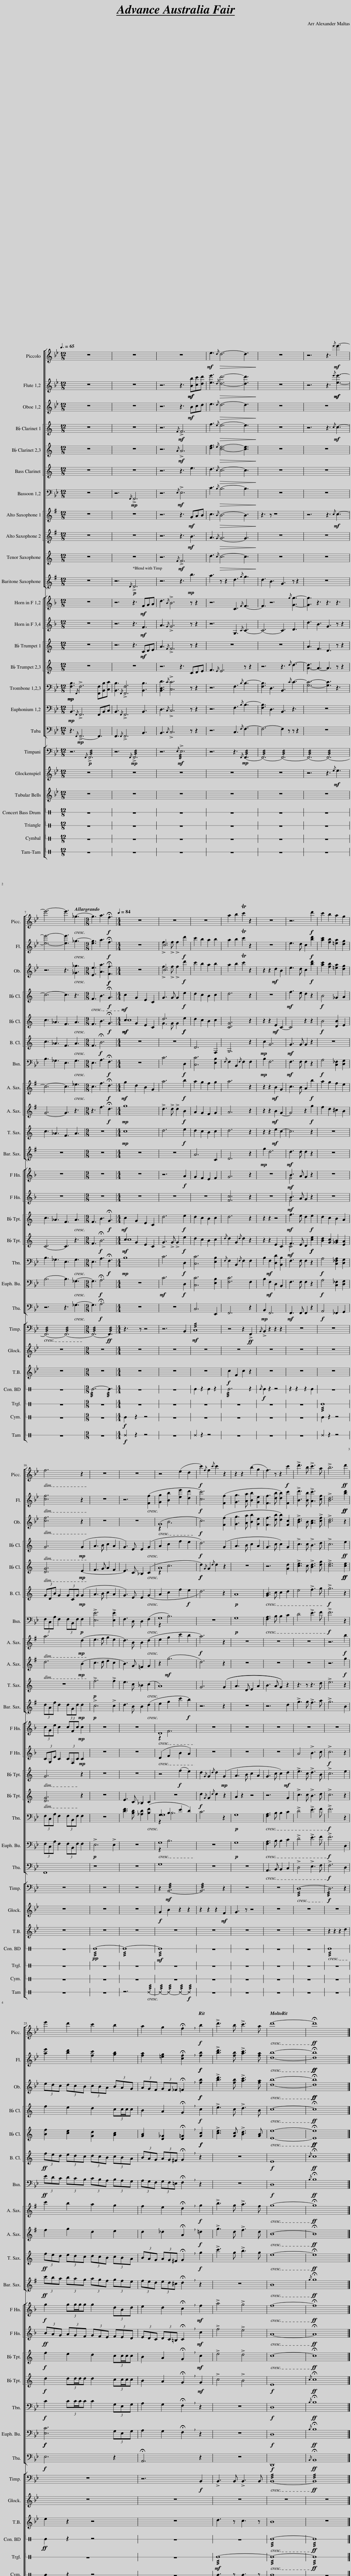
X:1
%%score [ 1 ( 2 3 ) ( 4 5 ) [ 6 ( 7 8 ) 9 ] ( 10 11 ) [ 12 13 ] 14 15 ] [ [ ( 16 17 ) ( 18 19 ) ] [ 20 ( 21 22 ) ] ( 23 24 25 ) ( 26 27 ) 28 ] [ 29 30 31 32 33 34 35 ]
L:1/8
Q:3/8=65
M:12/8
I:linebreak $
K:Bb
V:1 treble transpose=12
V:2 treble
V:3 treble
V:4 treble
V:5 treble
V:6 treble transpose=-2
V:7 treble transpose=-2
V:8 treble transpose="-2 "
V:9 treble transpose=-14
V:10 bass
V:11 bass
V:12 treble transpose=-9
V:13 treble transpose=-9
V:14 treble transpose=-14
V:15 treble transpose=-21
V:16 treble transpose=-7
V:17 treble transpose="-7 "
V:18 treble transpose=-7
V:19 treble transpose="-7 "
V:20 treble transpose=-2
V:21 treble transpose=-2
V:22 treble transpose="-2 "
V:23 bass
V:24 bass
V:25 bass
V:26 bass
V:27 bass
V:28 bass
V:29 bass
V:30 treble transpose=24
V:31 treble
V:32 perc stafflines=1
K:none
V:33 perc stafflines=1
K:none
V:34 perc stafflines=1
K:none
V:35 perc stafflines=1
K:none
V:1
 z12 | z12 | z12 |!mf! e3!>(!{/d} d6- d3!>)! | z12 | %5
 z6 z3!mf!{/e'} e'3- |$ e'6- e'3 _g3- |[M:9/8] g3 a3!f! !fermata!f3 |[M:4/4][Q:1/4=84] z8 | z8 | %10
 z8 | a2 b2 Tc'2 z2 | z8 | z6!f! d'2 | c'2 b2 a2 g2 |$ %15
 f6 z2 | z8 | z8 | z4 (e2 d2 |!f! c'2){/f} f2{/c'} c'2 z2 | %20
 z2 z2 (b2 g2 | f3) z z2!f! c'2 | !>!d'3 b !>!c'3 a | !>!b6!ff! d'2 |$ e'2 d'2 c'2 b2 | %25
 a2 g2 !breath!!fermata!f2!f! b2 | !>!d'3 b !>!c'3 a | d'8- |!ff! !fermata!d'8 |] %29
V:2
 z12 | z12 | z6 z3!mf!!mf! [Bb][cc'][dd'] | [ee']3!>(!{/d} [dd']6- [dd']3!>)! | z12 | %5
 z6 z3!mf!!mf!{/e'} [ee']3- |$ [ee']6- [ee']3 _g3- |[M:9/8] [eg]3 a3!f! !fermata!f3 |[M:4/4] z8 | c6!f! d'2 | %10
 c'2 b2 a2 b2 | a2 b2 Tc'2 z2 | z8 | e3 d c2!f! [bd']2 | [ac']2 [fb]2 [=ea]2 [dg]2 |$ %15
 [cf]6 z2 | z8 | z6 ([Ff]2 | [Gg]2 [Bb]2 [ee']2 [dd']2 |!f! [cc']6) ([Ff]2 | %20
 [Gg]3 [Aa] [Bb]2 [Ge]2 | [Ff]3 [db] [db]2) [Fc']2 | !>![Bd']3 [Bb] !>![Ac']3 [cf] | !>![Bd]6!ff!!ff! [bd']2 |$ [ae']2 [bd']2 [fc']2 [gb]2 | %25
 [fa]2 [=eg]2 !breath!!fermata![cf]2!f!!f! [fb]2 | !>![bd']3 [fb] !>![ac']3 [fa] | [db]8- |!ff!!ff! !fermata![db]8 |] %29
V:3
 x12 | x12 | x12 | x12 | x12 | %5
 x12 |$ x12 |[M:9/8] x9 |[M:4/4] x8 | !>!f3 !>!f !>!f2 x2 | %10
 x8 | x8 | x8 | x8 | x8 |$ %15
 x8 | x8 | x8 | x8 | x8 | %20
 x8 | x8 | x8 | x8 |$ x8 | %25
 x8 | x8 | x8 | x8 |] %29
V:4
 z12 | z12 | z6 z3!mf! Bcd | e3!>(!{/d} d6- d3!>)! | z12 | %5
 z12 |$ z6 z3 [_G_g]3 |[M:9/8] [Ee]3 [Aa]3!f!!f! !fermata![Ff]3 |[M:4/4] z8 | c6!f! d'2 | %10
 c'2 b2 a2 b2 | a2 b2 Tc'2 z2 | z2 z2!mf! d2 B2 | e3 d c2!f! [bd']2 | [ac']2 [fb]2 [=ea]2 [dg]2 |$ %15
 [cf]6 z2 | z8 | z8 | (G8 |!f! c6) ([Ff]2 | %20
 [Gg]3 [Aa] [Bb]2 [Ge]2 | [Ff]3 [db] [db]2) [Fc]2 | !>![Bd]3 B [Ac]3 !>![cf] | !>![Bd]6 z2 |$ (3edc (3dcB (3cBA (3BAG | %25
 (3AGF (3GF_F !breath!!fermata!=F2!f!!f! [fb]2 | !>![bd']3 [fb] !>![ac']3 [fa] | [db]8- |!ff!!ff! !fermata![db]8 |] %29
V:5
 x12 | x12 | x12 | x12 | x12 | %5
 x12 |$ x12 |[M:9/8] x9 |[M:4/4] x8 | !>!f3 !>!f !>!f2 x2 | %10
 x8 | x8 | x8 | x8 | x8 |$ %15
 x8 | x8 | x8 | z2 B6 | x8 | %20
 x8 | x8 | x8 | x8 |$ x8 | %25
 x8 | x8 | x8 | x8 |] %29
V:6
[K:C] z12 | z12 | z6!mf!{/F} !>!F6 | f3!>(!{/e} e6- e3!>)! | z12 | %5
 z6 z3!mf!{/c} c3- |$ c6- c3 z3 |[M:9/8] F3 B3!f! !fermata!G3 |[M:4/4]!mf! c2 G2 E2 C2 | G3 G G2!f! e2 | %10
 d2 c2 B2 c2 | d6 z2 | z8 |!mf! f3 e d2 z2 |!f! B4 _G2 A2 |$ %15
 G6!mp! (G2 | A3 B c2 A2 | G3) E E2 (G2 | A2 c2 f2 e2 |!f! d6) (G2 | %20
 A3 B c2 A2 | G3 c c2) G2 | !>!c3 c !>!B3 d | !>!c6!ff! e2 |$ f2 e2 d2 (3:2:4cc/c/c | %25
 B2 A2 !breath!!fermata!G2!f! c2 | !>!e3 c !>!d3 B | c8- |!ff! !fermata!c8 |] %29
V:7
[K:C] z12 | z12 | z6!mf!{/A} !>!A6 | [df]3!>(!{/e} [ce]6- [ce]3!>)! | z12 | %5
 z12 |$ c3 _A3 F3 A3 |[M:9/8] F3 B3!f! !fermata!G3 |[M:4/4]!mf!!mf! c2 G2 E2 C2 | d6!f!!f! e2 | %10
 d2 c2 B2 c2 | [CG]6 z2 | z2 z2!mf! E2 C2- | C4 z2 z2 |!f! B4 [DB]2 E2 |$ %15
 [DG]6!mp! E2- | F3 G A2 F2 | E3 C _B,2 (C2 | A8 |!f!!f! d2){/G} G2{/d} d2 z2 | %20
 z8 | z6 [Gd]2 | !>![ce]3 c !>![Bd]3 [dg] | !>![ce]6!ff!!ff! [ce]2 |$ [Bf]2 [ce]2 [Gd]2 [Ac]2 | %25
 [GB]2 [D_G]2 !breath!!fermata![D=G]2!f!!f! [Gc]2 | !>![ce]3 [Gc] !>![Bd]3 [GB] | [Ee]8- |!ff!!ff! !fermata![Ee]8 |] %29
V:8
[K:C] x12 | x12 | x12 | x12 | x12 | %5
 x12 |$ x12 |[M:9/8] x9 |[M:4/4] c8 | G3 G G2 x2 | %10
 x8 | x8 | x8 | x8 | x8 |$ %15
 x8 | x8 | x8 | z2 c6 | x8 | %20
 x8 | x8 | x8 | x8 |$ x8 | %25
 x8 | x8 | x8 | x8 |] %29
V:9
[K:C] z12 | z12 | z6 z3 e3 | d3!>(!{/c} c6- c3!>)! | z12 | %5
 z12 |$ c3 _A3 F3 A3 |[M:9/8] F3!f! !fermata!B6 |[M:4/4] z8 | z8 | %10
 D6 F,2 | G,6 z2 |!mp! c2 G6 |!mf! G3 G G2 z2 | z8 |$ %15
 (3GDB G2 (3GCG!mp! (G2 | A3 B c2 A2 | G3) E E2 (G2 | A2 c2 f2!f! e2) | d6 z2 | %20
!p! A8 | [GB]3 c c2 d2 | e4 !>!f3 g |!f! !>!g6 z2 |$!ff! (3fed (3edc (3dcB (3cBA | %25
 (3BAG (3AG^F !breath!!fermata!G2 z2 | z8 |!f! E8 |!ff!{/!fermata!c} !fermata!c8 |] %29
V:10
 z12 | z6!mp!{/F,,} !>!F,,6 | z6!mf!{/E,} !>!E,6 | C3!>(!{/B,} B,6- B,3!>)! | z12 | %5
 z12 |$ B,3 _G,3 E,3 G,3 |[M:9/8] E,3 A,3!f! !fermata!F,3 |[M:4/4] z8 | C6!f! D,2 | %10
 [C,C]6 [E,B,]2 |{/F,} F,2 B,,2{/F,} F,2 F,2 |!mp! B,2 F,6 |!mf! F,3 F, F,2 z2 |!f! A,4 [C,_F,]2 [D,G,]2 |$ %15
 (3F,C,A, F,2 (3F,B,,F,!p! F,2 | !>![E,E]6 !>![E,E]2 | F,3 D, D,2 F,2 | G,8 | z8 | %20
!p! G,8 | [F,A,]3 B, B,2 C2 | D4 !>!E3 F |!f! !>!F6 z2 |$!ff! (3EDC (3DCB, (3CB,A, (3B,A,G, | %25
 (3A,G,F, (3G,F,=E, !breath!!fermata!F,2 z2 | z8 |!f! D,8 |!ff!{/!fermata!B,} !fermata!B,8 |] %29
V:11
 x12 | x12 | x12 | x12 | x12 | %5
 x12 |$ x12 |[M:9/8] x9 |[M:4/4] x8 | x8 | %10
 x8 | x8 | x8 | x8 | x8 |$ %15
 x8 | x8 | x8 | z2 B,6 | x8 | %20
 x8 | x8 | x8 | x8 |$ x8 | %25
 x8 | x8 | x8 | x8 |] %29
V:12
[K:G] z12 | z12 | z6 z3!mf! GAB | c3!>(!{/B} B6- B3!>)! | z3 z z8 | %5
 z6 z3!mf!{/c} c3- |$ c6- c3 _e3 |[M:9/8] c3 f3!f! !fermata!d3 |[M:4/4]!mf! g2 d2 B2 G2 | a6!f! b2 | %10
 a2 g2 f2 g2 | a6 z2 | z2 z2!mf! B2 G2 | c3 B A2!f! b2 | a2 g2 f2 e2 |$ %15
 a6!mp! (d2 | e3 f g2 e2 | d3) B B2 (d2 | e2 g2 c'2 b2 |!f! a6) z2 | %20
 z8 | z8 | z8 | z6!f! b2 |$ c'2 b2 a2 g2 | %25
 f2 e2 !breath!!fermata!d2!f! g2 | !>!b3 g !>!a3 f | g8- |!ff! !fermata!g8 |] %29
V:13
[K:G] z12 | z12 | z6 z3!mf! B3 | A3!>(!{/G} G6- G3!>)! | z12 | %5
 z12 |$ G6- G3 z3 |[M:9/8] z3 f3!f! !fermata!d3 |[M:4/4]!mp! g8 | !>!d3 !>!d !>!d2!f! B2 | %10
 A2 G2 F2 G2 | A6 z2 | z2 z2!mf! B2 G2- | G4 z2!f! g2 | f2 d2 ^c2 B2 |$ %15
 d6!mp! (B2 | c3 d e2 c2 | B3) G =F2 G2 | z2!mf! (g6 | d6) z2 | %20
 z8 | z8 | z8 | z6!f! g2 |$ f2 g2 d2 e2 | %25
 d2 _d2 !breath!!fermata!A2!f! =d2 | !>!g3 d !>!f3 d | B8- |!ff! !fermata!B8 |] %29
V:14
[K:C] z12 | z12 | z6!mf!{/F} !>!F6 | d3!>(!{/c} c6- c3!>)! | z12 | %5
 z12 |$ c3 _A3 F3 A3 |[M:9/8] z9 |[M:4/4]!mp! c8 | d6!f! e2 | %10
 d2 c2 B2 c2 | d6 z2 | z2 z2!mf! e2 c2- | c6 z2 | z8 |$ %15
 z8 |!p! !>!f6 !>!f2 | e3 c _B2 (c2 | A8) | G6 ((G2 | %20
 A3 D E2 A2 | B3 A G2)) z2 | z3 z z3 d | !>!e6 z2 |$!ff! (3fed (3edc (3dcB (3cBA | %25
 (3BAG (3AG^F !breath!!fermata!G2!f! g2 | !>!c'3 g !>!b3 g | e8- |!ff! !fermata!e8 |] %29
V:15
[K:G] z12 | z6!p!{/D} !>!D6 | z6 z3!mp! b3 | a3 z z2 d3{/g} g3 | d3 B3 G3 z z2 | %5
 z12 |$ z12 |[M:9/8] z9 |[M:4/4] z8 | z8 | %10
 A6 C2 | D6 z2 |!mp! g2 d6 |!mf! d3 d d2 z2 | z8 |$ %15
 (3dAf d2 (3dGd!mp! d2 |!p! !>!c6 !>!c2 | d3 B B2 (d2 | e2 g2 c'2!f! b2) | z6 z2 | %20
 z8 | z6 d2 | !>!g3 g !>!f3 a | !>!g6 B2 |$!ff! (3c'ba (3bag (3agf (3gfe | %25
 (3fed (3ed^c !breath!!fermata!d2 z2 | z8 | B8 |!ff!{/!fermata!g} !fermata!g8 |] %29
V:16
[K:F] z12 | z6 z3!mf! FGA | d3{/B} !>!B6 z z2 | z6 C3{/F} F3- | F3 z6{/g} [Gg]3- | %5
 [Gg]3 z3 z3 z3 |$ z12 |[M:9/8] z9 |[M:4/4] z8 | z6!f! A2 | %10
 G2 F2 E2 F2 | G6 z2 | z8 |!mf! B3 A G2 z2 | z8 |$ %15
 (3cGe c2 (3cFc!mp! c2 | z8 | z8 | D8 | z8 | %20
 z8 | z8 | z8 | z8 |$!f! g2 (3:2:4gg/g/g g2 (3dBd | %25
 e2 d2 !breath!!fermata!c2!mf! f2 | !>!a4 !>!g4 | f8- |!ff! !fermata!f8 |] %29
V:17
[K:F] x12 | x12 | x12 | x12 | x12 | %5
 x12 |$ x12 |[M:9/8] x9 |[M:4/4] x8 | x8 | %10
 x8 | x8 | x8 | F4 x4 | x8 |$ %15
 x8 | x8 | x8 | z2 F6 | x8 | %20
 x8 | x8 | x8 | x8 |$ x8 | %25
 x8 | x8 | x8 | x8 |] %29
V:18
[K:F] z12 | z6 z3!mf! F3 | A3{/G} !>!G6 z z2 | z6 G,3{/C} C3- | C6- C3 D3 | %5
 d3 B3 G3 z z2 |$ z12 |[M:9/8] z9 |[M:4/4] z8 | z8 | %10
 z8 | [Fc]6 z2 | z8 |!mf! B3 A G2 z2 | z8 |$ %15
 (3CG,E C2 (3CF,C!mp! C2 | z8 | z8 | (D2 F2 B2 A2) | z8 | %20
 z8 | z8 | A4 !>!B3 c |!f! !>!c6 z2 |$!ff! (3BAG (3AGF (3GFE (3FED | %25
 (3EDC (3DC=B, !breath!!fermata!C2!mf! c2 | !>!f4 !>!e4 | A8- |!ff! !fermata!A8 |] %29
V:19
[K:F] x12 | x12 | x12 | x12 | x12 | %5
 x12 |$ x12 |[M:9/8] x9 |[M:4/4] x8 | x8 | %10
 x8 | x8 | x8 | F4 x4 | x8 |$ %15
 x8 | x8 | x8 | x8 | x8 | %20
 x8 | x8 | x8 | x8 |$ x8 | %25
 x8 | x8 | x8 | x8 |] %29
V:20
[K:C] z12 | z6 z3!mf! CDE | A3{/F} !>!F6 z z2 | z12 | z12 | %5
 A3 F3 D3 z z2 |$ c3 _A3 F3 A3 |[M:9/8] F3 B3!f! !fermata!G3 |[M:4/4]!mf! c2 G2 E2 C2 | d6!f! e2 | %10
 d2 c2 B2 c2 | d6 z2 | z2 z2 z4 |!mf! f3 e d2!f! e2 | d2 c2 B2 A2 |$ %15
 G6 z2 | z8 | z8 | z4!f! (f2 e2) | d2{/G} G2{/d} d2!mp! (G2 | %20
 A3 B c2 A2 | G3 c c2)!mf! d2 | !>!e3 c !>!d3 B | !>!c6 e2 |$!f! f2 e2 d2 (3:2:4cc/c/c | %25
 B2 A2 !breath!!fermata!G2!mf! c2 | !>!e4 !>!d4 | c8- |!ff! !fermata!c8 |] %29
V:21
[K:C] z12 | z12 | z6 z3 CDE | F3{/E} E6 z z2 | z6 z3{/d} d3- | %5
 [A-d]3 A3- A3 z z2 |$ C6- C3 z3 |[M:9/8] F3!f! !fermata!B6 |[M:4/4]!mf! c2 G2 E2 C2 | !>!G3 !>!G !>!G2!f! e2 | %10
 d2 c2 B2 c2 |{/d} d2 G2{/d} d2 z2 | z2 z2 E2 C2 |!mf! F3 E D2!f!!f! [ce]2 | [Bd]2 [Gc]2 [_GB]2 [EA]2 |$ %15
 [DG]6 z2 | z8 | E3 C _B,2 C2 | z8 |!f! d2{/G} G2{/d} d2 z2 | %20
 A2 z2 z4 | z6 G2 | !>!c3 c !>!B3 d | !>!c6 z2 |$!f! d2 (3:2:4dd/d/d d2 (3:2:4cc/c/c | %25
 B2 A2 !breath!!fermata!G2!mf! G2 | !>!c4 !>!B4 |!f! E8 |!ff!{/!fermata!c} !fermata!c8 |] %29
V:22
[K:C] x12 | x12 | x12 | x12 | x12 | %5
 x12 |$ x12 |[M:9/8] x9 |[M:4/4] c8 | x8 | %10
 x8 | x8 | x8 | C4 x4 | x8 |$ %15
 x8 | x8 | x8 | x8 | x8 | %20
 x8 | x8 | x8 | x8 |$ x8 | %25
 x8 | x8 | x8 | x8 |] %29
V:23
!mp!!mp! [F,B,]3{/F,,} !>!F,6 [F,,F,][B,,B,][C,C] | [B,,B,]3{/F,,} !>![F,,F,]6 [B,,B,]3 | [B,,D,D]3{/C} !>![C,C]6 z z2 | z6 F,3{/B,} B,3- | [F,B,]3 D,3 B,,3{/C} C3- | %5
 [G,C]6- [G,C]3 z3 |$ B,3 _G,3 E,3 G,3 |[M:9/8] E,3 A,3!f! !fermata!F,3 |[M:4/4]!mp! B,8 | C6!f! D,2 | %10
 [C,C]6 [E,B,]2 |{/F,} F,2 B,,2{/F,} F,2 F,2 | B,2!mf! F,2 [D,D]2 [B,,B,]2 | F,3 F, F,2 z2 |!f! A,4 [C,_F,A,]2 [D,G,]2 |$ %15
 (3F,C,A, F,2 (3F,B,,F, F,2 | z8 | [DF]3 [B,D] [_A,D]2 ([B,F]2 | G,2 B,2 E2 D2) | C6 z2 | %20
!p! G,8 | [F,A,]3 B, B,2 C2 | !>!D4 !>!E3 F |!f! !>!F6 z2 |$!f! C2 (3:2:4CC/C/C C2 (3G,E,G, | %25
 A,2 G,2 !breath!!fermata!F,2 z2 | z8 |!f! D,8 |!ff!{/!fermata!B,} !fermata!B,8 |] %29
V:24
 x12 | x12 | x12 | x12 | x12 | %5
 x12 |$ x12 |[M:9/8] x9 |[M:4/4] x8 | x8 | %10
 x8 | x8 | x8 | x8 | x8 |$ %15
 x8 | x8 | x8 | z2 B,6 | x8 | %20
 x8 | x8 | x8 | x8 |$ x8 | %25
 x8 | x8 | x8 | x8 |] %29
V:25
 x12 | x12 | x12 | x12 | x12 | %5
 x12 |$ x12 |[M:9/8] x9 |[M:4/4] x8 | x8 | %10
 x8 | x8 | x8 | x8 | x8 |$ %15
 x8 | x8 | x8 | G,8 | x8 | %20
 x8 | x8 | x8 | x8 |$ x8 | %25
 x8 | x8 | x8 | x8 |] %29
V:26
!mp! B,,3{/F,,} !>!F,,6 F,,B,,C, | B,,3{/F,,} !>!F,,6 B,,3 | D,3{/C,} !>!C,6 z z2 | z6 F,3{/B,} B,3- | [F,B,]3 D,3 B,,3 z3 | %5
 z12 |$ B,6- B,3 _G,3- |[M:9/8] G,3!f! !fermata!A,6 |[M:4/4] z8 |!mf! C6!f! D,2 | %10
 [C,C]6 [E,B,]2 | [F,C]6 F,2 | B,2!mf! F,2 D,2 B,,2 | F,3 F, F,2 z2 |!f! A,4 [C,_F,]2 [D,G,]2 |$ %15
 (3F,C,A, F,2 (3F,B,,F, F,2 |!p! !>!E,6 !>!E,2 | z8 | G,8 | z8 | %20
!p! G,8 | [F,A,]3 B, B,2 C2 | !>!D4 !>!E3 F |!f! !>!F6 D,2 |$!f!!f! [E,C]6 (3G,E,G, | %25
 A,2 G,2 !breath!!fermata!F,2 z2 | z8 |!f! D,8 |!ff!{/!fermata!B,} !fermata!B,8 |] %29
V:27
 x12 | x12 | x12 | x12 | x12 | %5
 x12 |$ x12 |[M:9/8] x9 |[M:4/4] x8 | x8 | %10
 x8 | x8 | x8 | x8 | x8 |$ %15
 x8 | x8 | x8 | z2 B,6 | x8 | %20
 x8 | x8 | x8 | x8 |$ x8 | %25
 x8 | x8 | x8 | x8 |] %29
V:28
 z3!mp!{/F,,} !>!F,,6- F,,3 | F,,3{/F,,} !>!F,,6 B,,3 | B,,3{/C,} !>!C,6 z z2 | z6 C,3{/F,} F,3- | F,6- F,2 z z z2 | %5
 z12 |$ z6 z3 _G,3- |[M:9/8] G,3!f! !fermata!A,6 |[M:4/4] z8 | z8 | %10
 C,6 E,,2 | F,,6 z2 |!mp! B,,2 F,,6 |!mf! F,,3 F,, F,,2 z2 |!f! A,,4 _F,,2 G,,2 |$ %15
 F,,8 | z8 | z8 | G,8 | z8 | %20
 z8 | A,,3 B,, B,,2 C,2 | !>!D,4 !>!E,3 F, |!f! !>!F,6 D,2 |$!f! E,6 z2 | %25
 !fermata!A,,6 z2 | z8 |!f! D,,8 |!ff!{/!fermata!B,,} !fermata!B,,8 |] %29
V:29
 z6!p!{/F,,} !///!!>!F,,6 | z6!mp!{/F,,} !///!!>!F,,6 | z6!mf!{/E,} !///!!>!E,6 | z6 z3!mp!{/F,,} !///!F,,3- | !///!F,,6- !///!F,,6- | %5
 !///!F,,6- !///!F,,6- |$ !///!F,,6- !///!F,,6- |[M:9/8] !///!F,,6-!ff! !///!F,,3 |[M:4/4] z3 z z4 | z6 B,,2 | %10
!mf! !///!C,8 | z4 z2!ff! !>!F,,2 |{/B,,} !>!B,,2 z2 z2 z2 | z8 | z8 |$ %15
 z8 | z8 | z8 | z2!mf! !///!B,,6- | !///!B,,6 z2 | %20
 z8 | z8 | !///!D,8- |!f! !///!D,6 z2 |$ z8 | %25
 z6!f! B,,2 | !>!B,,3 B,, !>!B,,3 B,, | !///!B,,8- |!ff! !///!B,,8 |] %29
V:30
 z12 | z12 | z12 | z12 | z12 | %5
 z6 z3!mf!{/e} e3 |$ z12 |[M:9/8] z9 |[M:4/4] z8 | z8 | %10
 z8 | z8 | z8 | z8 | z8 |$ %15
 z8 | z8 | z8 |!f! G2 B2 z2 z2 | z2 z2 z2!mf! F2 | %20
 G3 z z4 | z8 | z8 | z8 |$ z8 | %25
 z8 | z8 | z8 | z8 |] %29
V:31
 z12 | z12 | z12 | z12 | z12 | %5
 z12 |$ z12 |[M:9/8] z9 |[M:4/4] z8 | z8 | %10
 z8 |!f! c2 F2 c2 z2 | z8 | z8 | z8 |$ %15
 z8 | z8 | z8 | z8 | z8 | %20
 z8 | z8 | z8 | z2 z2 z2 d2 |$ e2 z2 z4 | %25
 z8 | d3 z c3 z | B8 | z8 |] %29
V:32
[K:C] z12 | z12 | z12 | z12 | z12 | %5
 z12 |$ z12 |[M:9/8] !///!E6- !///!E3 |[M:4/4] z8 | z8 | %10
 E2 z2 E2 z2 | !///!E6 z2 |!f!{/E} E2 z2 z4 | z2 z2 z2 E2 | z8 |$ %15
 z8 |!pp! !///!E8- | !///!E8- |!mf! !///!E8 | z8 | %20
 z8 | z8 | z8 | !///!E8 |$!ff! E2 z2 z4 | %25
 z8 | z8 | !///!E8- |!ff! !///!E8 |] %29
V:33
[K:C] z12 | z12 | z12 | z12 | z12 | %5
 z12 |$ z12 |[M:9/8] z9 |[M:4/4] z8 | z8 | %10
 z8 | z8 | z8 | z8 | !///!E8 |$ %15
 z8 | z8 | z8 | z8 | z8 | %20
 z8 | z8 | z8 | z8 |$ z8 | %25
 z8 |!mf! !///!E8- | !///!E8- |!ff! !///!E8 |] %29
V:34
[K:C] z12 | z12 | z12 | z12 | z12 | %5
 z12 |$ z12 |[M:9/8] z9 |[M:4/4]!f! E2 z2 z4 | z8 | %10
 z8 | z8 | z8 | z8 | E2 z2 z4 |$ %15
 z8 | z8 | z8 | z8 | z8 | %20
 z8 | z8 | z8 | z8 |$ E2 z2 z4 | %25
 z8 | E3 z E3 z | E8 | z8 |] %29
V:35
[K:C] z12 | z12 | z12 | z12 | z12 | %5
 z12 |$ z12 |[M:9/8] z9 |[M:4/4]!f! ^E2 z2 z4 | z8 | %10
 ^E2 z2 z4 | z8 | z8 | z8 | ^E2 z2 z4 |$ %15
 z8 | z8 | z6 !///!^E2- | !///!^E2- !///!^E2- !///!^E2-!f! !///!^E2 | z8 | %20
 z8 | z8 | z8 | z8 |$ ^E2 z2 z4 | %25
 z8 | z8 | ^E4 ^E4 | ^E4!ff! ^E4 |] %29
